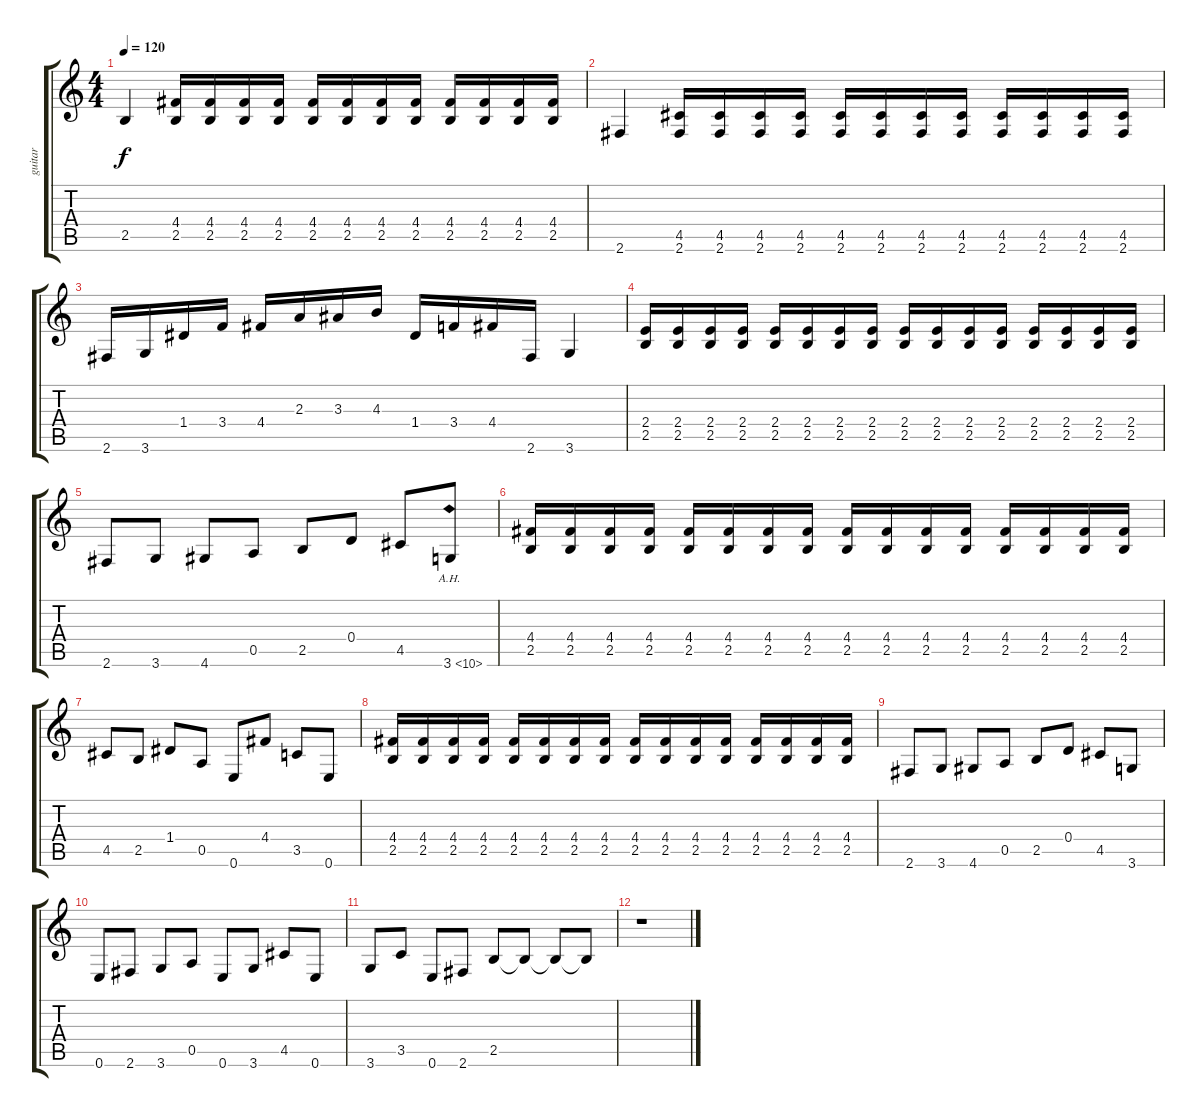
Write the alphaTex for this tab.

\track ("guitar" "guitar") {instrument acousticguitarnylon}
\staff {score tabs}
\tuning (E4 B3 G3 D3 A2 E2) {hide}
\ts (4 4)
\tempo 120
\clef g2
\ks c
2.5.4{dy f} (4.4 2.5).16 (4.4 2.5).16 (4.4 2.5).16 (4.4 2.5).16 (4.4 2.5).16 (4.4 2.5).16 (4.4 2.5).16 (4.4 2.5).16 (4.4 2.5).16 (4.4 2.5).16 (4.4 2.5).16 (4.4 2.5).16 |
2.6.4 (4.5 2.6).16 (4.5 2.6).16 (4.5 2.6).16 (4.5 2.6).16 (4.5 2.6).16 (4.5 2.6).16 (4.5 2.6).16 (4.5 2.6).16 (4.5 2.6).16 (4.5 2.6).16 (4.5 2.6).16 (4.5 2.6).16 |
2.6.16 3.6.16 1.4.16 3.4.16 4.4.16 2.3.16 3.3.16 4.3.16 1.4.16 3.4.16 4.4.16 2.6.16 3.6.4 |
(2.4 2.5).16 (2.4 2.5).16 (2.4 2.5).16 (2.4 2.5).16 (2.4 2.5).16 (2.4 2.5).16 (2.4 2.5).16 (2.4 2.5).16 (2.4 2.5).16 (2.4 2.5).16 (2.4 2.5).16 (2.4 2.5).16 (2.4 2.5).16 (2.4 2.5).16 (2.4 2.5).16 (2.4 2.5).16 |
2.6.8 3.6.8 4.6.8 0.5.8 2.5.8 0.4.8 4.5.8 3.6{ah 7}.8 |
(4.4 2.5).16 (4.4 2.5).16 (4.4 2.5).16 (4.4 2.5).16 (4.4 2.5).16 (4.4 2.5).16 (4.4 2.5).16 (4.4 2.5).16 (4.4 2.5).16 (4.4 2.5).16 (4.4 2.5).16 (4.4 2.5).16 (4.4 2.5).16 (4.4 2.5).16 (4.4 2.5).16 (4.4 2.5).16 |
4.5.8 2.5.8 1.4.8 0.5.8 0.6.8 4.4.8 3.5.8 0.6.8 |
(4.4 2.5).16 (4.4 2.5).16 (4.4 2.5).16 (4.4 2.5).16 (4.4 2.5).16 (4.4 2.5).16 (4.4 2.5).16 (4.4 2.5).16 (4.4 2.5).16 (4.4 2.5).16 (4.4 2.5).16 (4.4 2.5).16 (4.4 2.5).16 (4.4 2.5).16 (4.4 2.5).16 (4.4 2.5).16 |
2.6.8 3.6.8 4.6.8 0.5.8 2.5.8 0.4.8 4.5.8 3.6.8 |
0.6.8 2.6.8 3.6.8 0.5.8 0.6.8 3.6.8 4.5.8 0.6.8 |
3.6.8 3.5.8 0.6.8 2.6.8 2.5.8 2.5{t}.8 2.5{t}.8 2.5{t}.8 |
r.1
